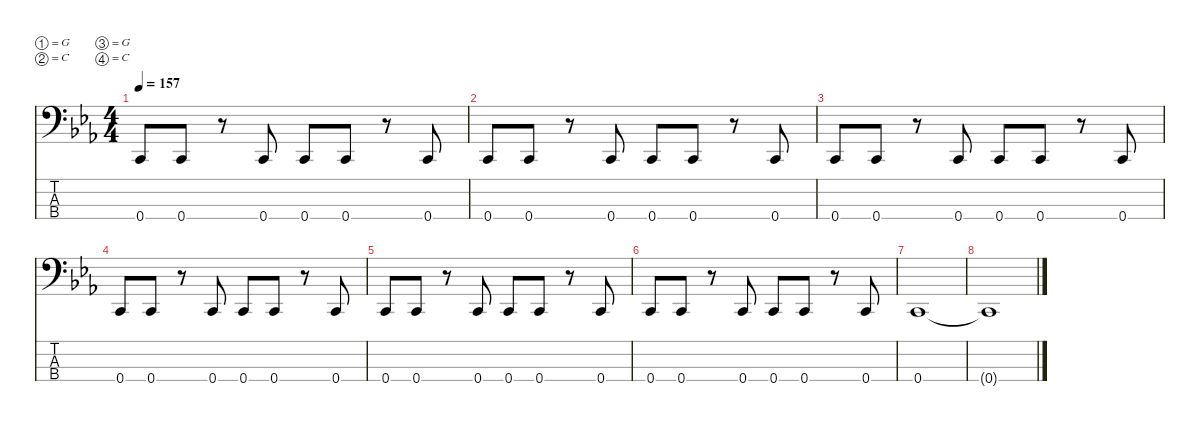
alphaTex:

\defaultSystemsLayout 4
\hideDynamics
\bracketExtendMode nobrackets
\singleTrackTrackNamePolicy hidden
\multiTrackTrackNamePolicy hidden
\firstSystemTrackNameMode fullname
\firstSystemTrackNameOrientation horizontal
\otherSystemsTrackNameOrientation horizontal
\track ("Bass" "el.bs.") {instrument electricbassfinger}
\staff {score tabs}
\tuning (G2 C2 G1 C1)
\ts (4 4)
\tempo 157
\clef f4
\ks cminor
0.4{acc forcenatural}.8{dy f beam Up} 0.4{acc forcenatural}.8{beam Up} r.8{beam Up} 0.4{acc forcenatural}.8{beam Up} 0.4{acc forcenatural}.8{beam Up} 0.4{acc forcenatural}.8{beam Up} r.8{beam Up} 0.4{acc forcenatural}.8{beam Up} |
0.4{acc forcenatural}.8{beam Up} 0.4{acc forcenatural}.8{beam Up} r.8{beam Up} 0.4{acc forcenatural}.8{beam Up} 0.4{acc forcenatural}.8{beam Up} 0.4{acc forcenatural}.8{beam Up} r.8{beam Up} 0.4{acc forcenatural}.8{beam Up} |
0.4{acc forcenatural}.8{beam Up} 0.4{acc forcenatural}.8{beam Up} r.8{beam Up} 0.4{acc forcenatural}.8{beam Up} 0.4{acc forcenatural}.8{beam Up} 0.4{acc forcenatural}.8{beam Up} r.8{beam Up} 0.4{acc forcenatural}.8{beam Up} |
0.4{acc forcenatural}.8{beam Up} 0.4{acc forcenatural}.8{beam Up} r.8{beam Up} 0.4{acc forcenatural}.8{beam Up} 0.4{acc forcenatural}.8{beam Up} 0.4{acc forcenatural}.8{beam Up} r.8{beam Up} 0.4{acc forcenatural}.8{beam Up} |
0.4{acc forcenatural}.8{beam Up} 0.4{acc forcenatural}.8{beam Up} r.8{beam Up} 0.4{acc forcenatural}.8{beam Up} 0.4{acc forcenatural}.8{beam Up} 0.4{acc forcenatural}.8{beam Up} r.8{beam Up} 0.4{acc forcenatural}.8{beam Up} |
0.4{acc forcenatural}.8{beam Up} 0.4{acc forcenatural}.8{beam Up} r.8{beam Up} 0.4{acc forcenatural}.8{beam Up} 0.4{acc forcenatural}.8{beam Up} 0.4{acc forcenatural}.8{beam Up} r.8{beam Up} 0.4{acc forcenatural}.8{beam Up} |
0.4{acc forcenatural}.1{beam Up} |
0.4{t acc forcenatural}.1{beam Up}
